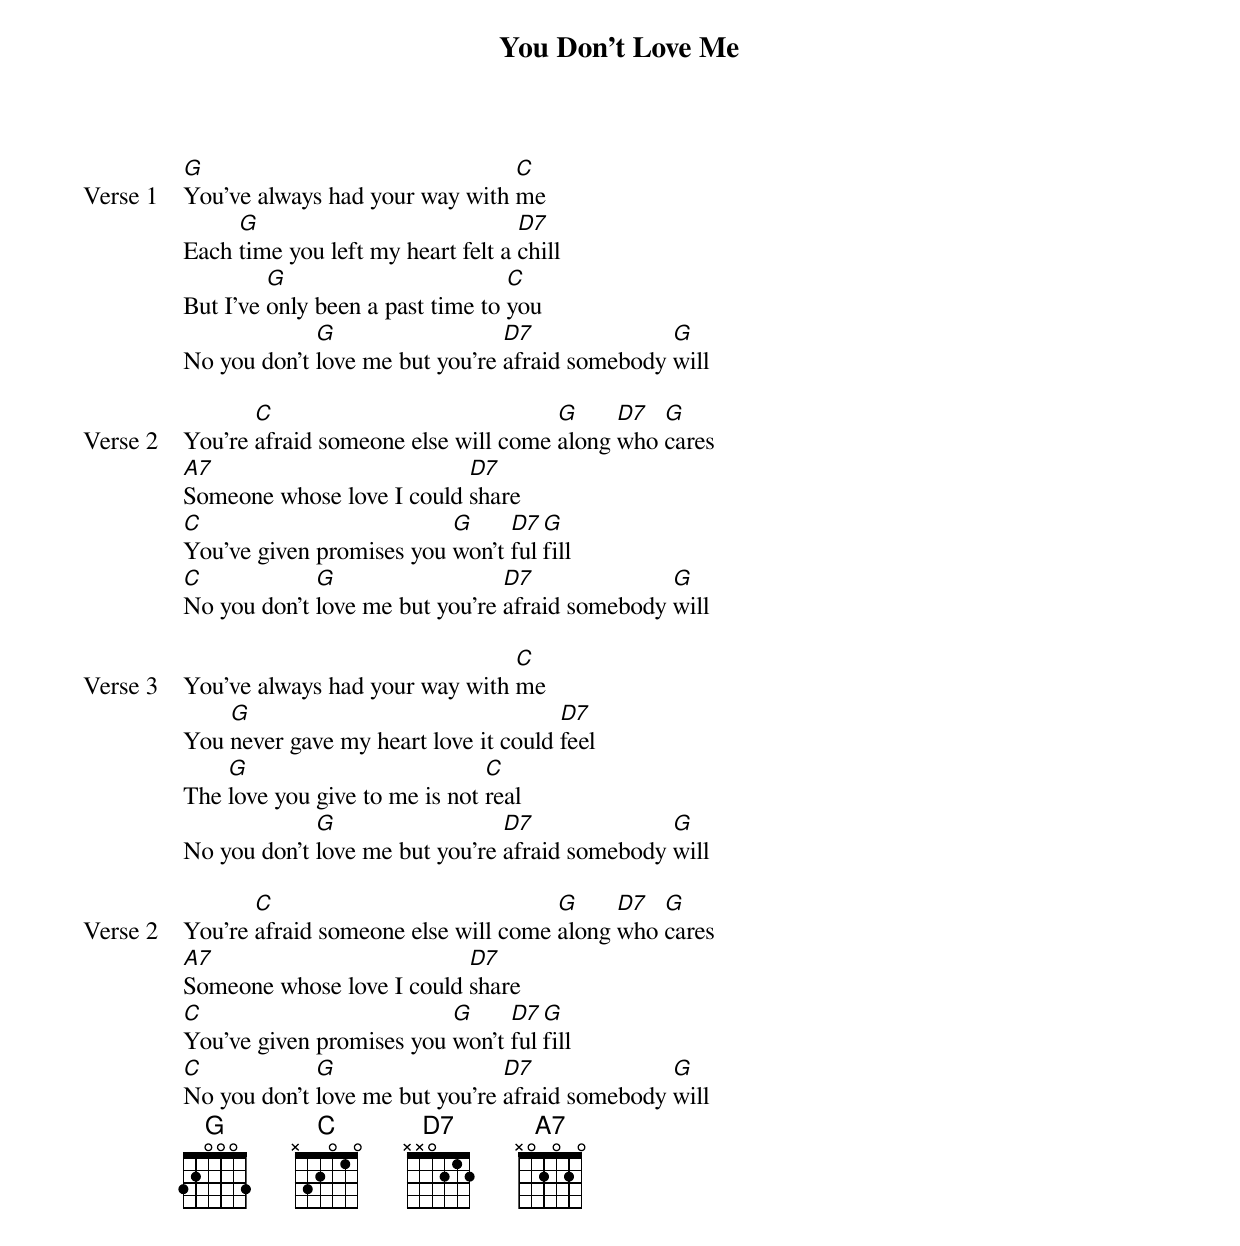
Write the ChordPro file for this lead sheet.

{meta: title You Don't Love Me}
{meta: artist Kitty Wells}
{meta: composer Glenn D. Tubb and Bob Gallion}

{start_of_verse: Verse 1}
[G]You've always had your way with [C]me
Each [G]time you left my heart felt a [D7]chill
But I've [G]only been a past time to [C]you
No you don't [G]love me but you're [D7]afraid somebody [G]will
{end_of_verse}

{start_of_verse: Verse 2}
You're [C]afraid someone else will come [G]along [D7]who [G]cares
[A7]Someone whose love I could [D7]share
[C]You've given promises you [G]won't [D7]ful[G]fill
[C]No you don't [G]love me but you're [D7]afraid somebody [G]will
{end_of_verse}

{start_of_verse: Verse 3}
You've always had your way with [C]me
You [G]never gave my heart love it could [D7]feel
The [G]love you give to me is not [C]real
No you don't [G]love me but you're [D7]afraid somebody [G]will
{end_of_verse}

{start_of_verse: Verse 2}
You're [C]afraid someone else will come [G]along [D7]who [G]cares
[A7]Someone whose love I could [D7]share
[C]You've given promises you [G]won't [D7]ful[G]fill
[C]No you don't [G]love me but you're [D7]afraid somebody [G]will
{end_of_verse}
